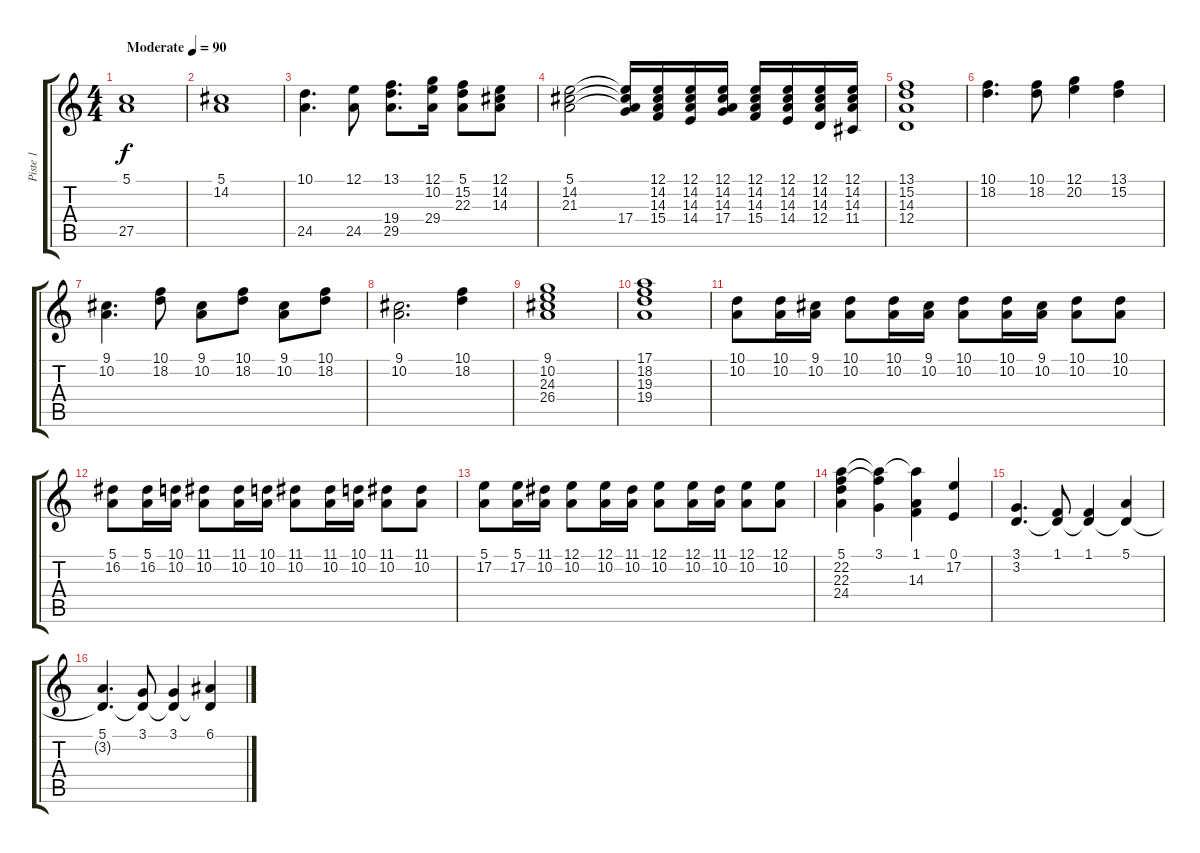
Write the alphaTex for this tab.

\track ("Piste 1" "Piste 1") {instrument reedorgan}
\staff {score tabs}
\tuning (E4 B3 G3 D3 A2 E2) {hide}
\ts (4 4)
\tempo (90 "Moderate")
\clef g2
\ks c
(5.1 27.5).1{dy f instrument reedorgan} |
(5.1 14.2).1 |
(10.1 24.5).4{d} (12.1 24.5).8 (13.1 19.4 29.5).8{d} (12.1 10.2 29.4).16 (5.1 15.2 22.3).8 (12.1 14.2 14.3).8 |
(5.1 14.2 21.3).2 (5.1{t} 14.2{t} 21.3{t} 17.4).16 (12.1 14.2 14.3 15.4).16 (12.1 14.2 14.3 14.4).16 (12.1 14.2 14.3 17.4).16 (12.1 14.2 14.3 15.4).16 (12.1 14.2 14.3 14.4).16 (12.1 14.2 14.3 12.4).16 (12.1 14.2 14.3 11.4).16 |
(13.1 15.2 14.3 12.4).1 |
(10.1 18.2).4{d} (10.1 18.2).8 (12.1 20.2).4 (13.1 15.2).4 |
(9.1 10.2).4{d} (10.1 18.2).8 (9.1 10.2).8 (10.1 18.2).8 (9.1 10.2).8 (10.1 18.2).8 |
(9.1 10.2).2{d} (10.1 18.2).4 |
(9.1 10.2 24.3 26.4).1 |
(17.1 18.2 19.3 19.4).1 |
(10.1 10.2).8 (10.1 10.2).16 (9.1 10.2).16 (10.1 10.2).8 (10.1 10.2).16 (9.1 10.2).16 (10.1 10.2).8 (10.1 10.2).16 (9.1 10.2).16 (10.1 10.2).8 (10.1 10.2).8 |
(5.1 16.2).8 (5.1 16.2).16 (10.1 10.2).16 (11.1 10.2).8 (11.1 10.2).16 (10.1 10.2).16 (11.1 10.2).8 (11.1 10.2).16 (10.1 10.2).16 (11.1 10.2).8 (11.1 10.2).8 |
(5.1 17.2).8 (5.1 17.2).16 (11.1 10.2).16 (12.1 10.2).8 (12.1 10.2).16 (11.1 10.2).16 (12.1 10.2).8 (12.1 10.2).16 (11.1 10.2).16 (12.1 10.2).8 (12.1 10.2).8 |
(5.1 22.2 22.3 24.4).4 (3.1 22.2{t} 22.3{t}).4 (1.1 22.2{t} 14.3).4 (0.1 17.2).4 |
(3.1 3.2).4{d} (1.1 3.2{t}).8 (1.1 3.2{t}).4 (5.1 3.2{t}).4 |
(5.1 3.2{t}).4{d} (3.1 3.2{t}).8 (3.1 3.2{t}).4 (6.1 3.2{t}).4
